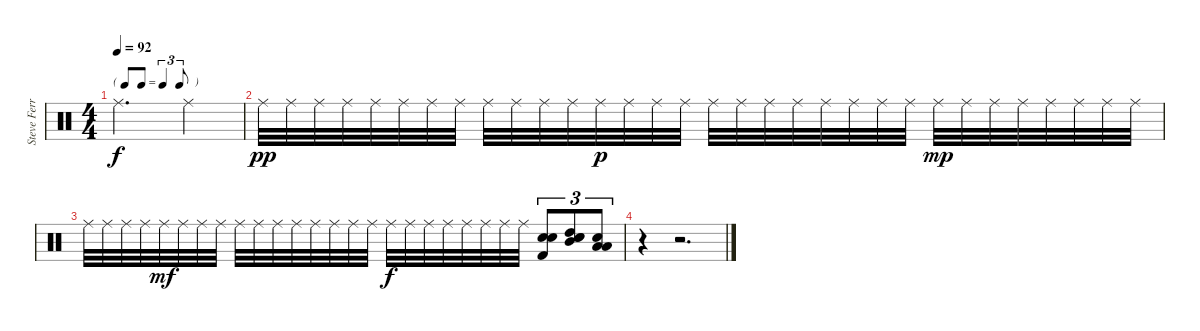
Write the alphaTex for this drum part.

\track ("Steve Ferrone" "Steve Ferr") {instrument percussion}
\staff {score}
\articulation defaults
\ts (4 4)
\tf triplet8th
\tempo 92
\clef neutral
\ks c "Ride (middle)".2{d dy f} "Ride (middle)".4
|
"Ride (middle)".32{dy pp} "Ride (middle)".32 "Ride (middle)".32 "Ride (middle)".32 "Ride (middle)".32 "Ride (middle)".32 "Ride (middle)".32 "Ride (middle)".32 "Ride (middle)".32 "Ride (middle)".32 "Ride (middle)".32 "Ride (middle)".32 "Ride (middle)".32{dy p} "Ride (middle)".32 "Ride (middle)".32 "Ride (middle)".32 "Ride (middle)".32 "Ride (middle)".32 "Ride (middle)".32 "Ride (middle)".32 "Ride (middle)".32 "Ride (middle)".32 "Ride (middle)".32 "Ride (middle)".32 "Ride (middle)".32{dy mp} "Ride (middle)".32 "Ride (middle)".32 "Ride (middle)".32 "Ride (middle)".32 "Ride (middle)".32 "Ride (middle)".32 "Ride (middle)".32 |
"Ride (middle)".32 "Ride (middle)".32 "Ride (middle)".32 "Ride (middle)".32 "Ride (middle)".32{dy mf} "Ride (middle)".32 "Ride (middle)".32 "Ride (middle)".32 "Ride (middle)".32 "Ride (middle)".32 "Ride (middle)".32 "Ride (middle)".32 "Ride (middle)".32 "Ride (middle)".32 "Ride (middle)".32 "Ride (middle)".32 "Ride (middle)".32{dy f} "Ride (middle)".32 "Ride (middle)".32 "Ride (middle)".32 "Ride (middle)".32 "Ride (middle)".32 "Ride (middle)".32 "Ride (middle)".32 ("Snare (hit)" "Snare (hit) 2" "Kick (hit) 2").8{tu (3 2)} ("Snare (hit)" "High Tom (hit)" "Mid Tom (hit)" "Snare (hit)").8{tu (3 2)} ("Snare (hit)" "Low Tom (hit)" "Low Tom (hit)").8{tu (3 2)} |
r.4 r.2{d}
